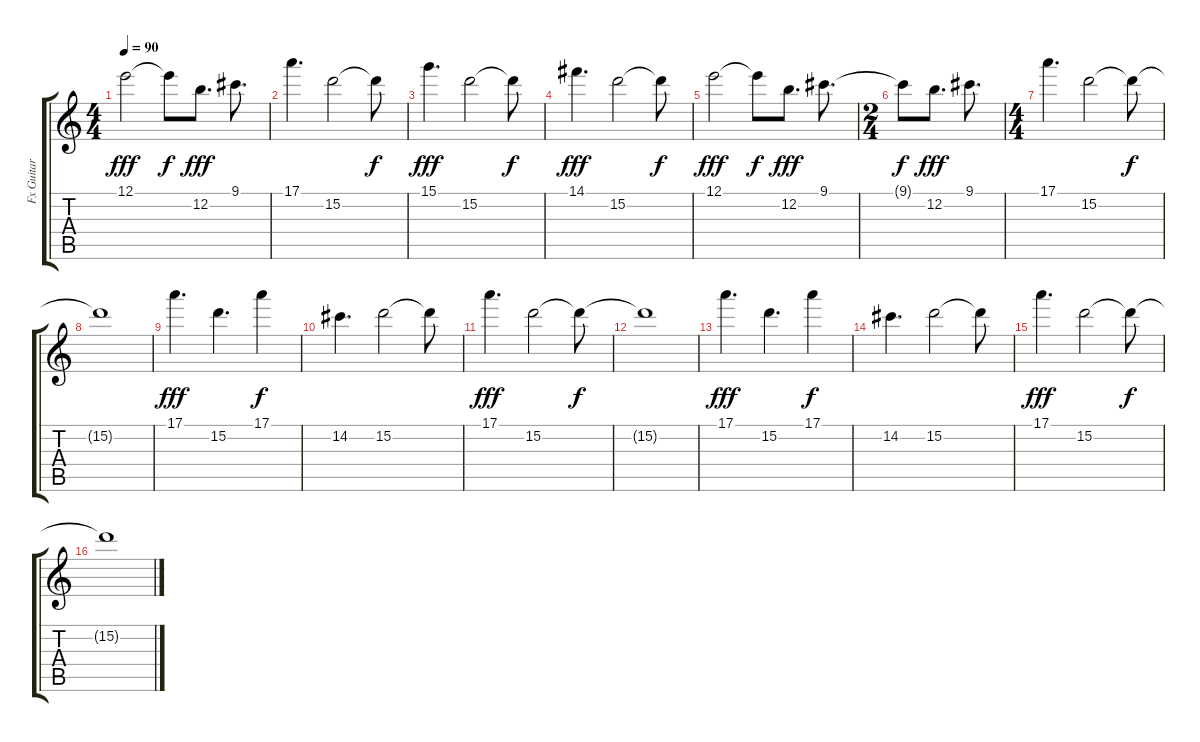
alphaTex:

\track ("Fx Guitar" "Fx Guitar") {instrument electricguitarjazz}
\staff {score tabs}
\tuning (E4 B3 G3 D3 A2 D2) {hide}
\ts (4 4)
\tempo 90
\clef g2
\ks c
12.1.2{dy fff} 12.1{t}.8{dy f} 12.2.8{d dy fff} 9.1.8{d} |
17.1.4{d} 15.2.2 15.2{t}.8{dy f} |
15.1.4{d dy fff} 15.2.2 15.2{t}.8{dy f} |
14.1.4{d dy fff} 15.2.2 15.2{t}.8{dy f} |
12.1.2{dy fff} 12.1{t}.8{dy f} 12.2.8{d dy fff} 9.1.8{d} |
\ts (2 4)
9.1{t}.8{dy f} 12.2.8{d dy fff} 9.1.8{d} |
\ts (4 4)
17.1.4{d} 15.2.2 15.2{t}.8{dy f} |
15.2{t}.1 |
17.1.4{d dy fff} 15.2.4{d} 17.1.4{dy f} |
14.2.4{d} 15.2.2 15.2{t}.8 |
17.1.4{d dy fff} 15.2.2 15.2{t}.8{dy f} |
15.2{t}.1 |
17.1.4{d dy fff} 15.2.4{d} 17.1.4{dy f} |
14.2.4{d} 15.2.2 15.2{t}.8 |
17.1.4{d dy fff} 15.2.2 15.2{t}.8{dy f} |
15.2{t}.1
